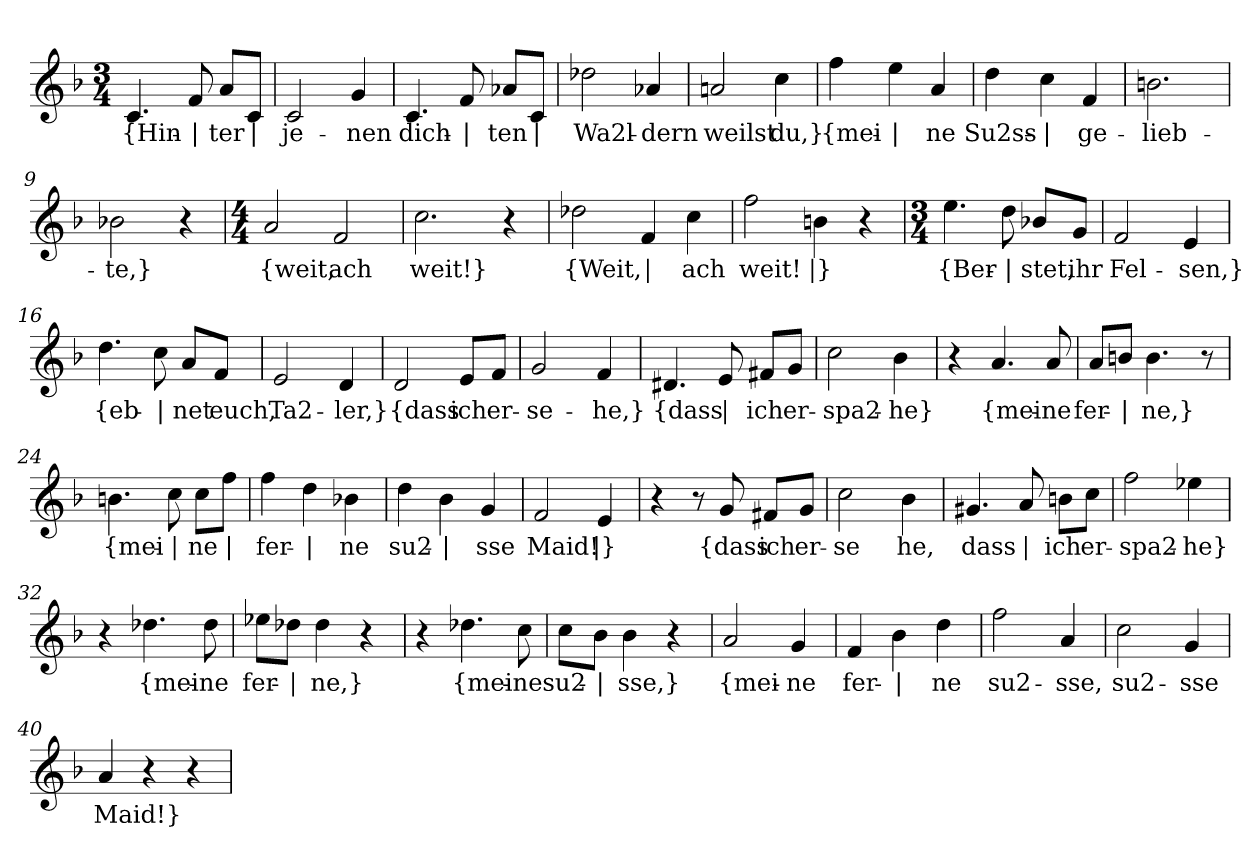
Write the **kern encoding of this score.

**kern	**text
*part1	*part1
*staff1	*staff1
*clefG2	*
*k[b-]	*
*M3/4	*
=1	=1
!	!LO:LY:b
4.c/	{Hin-
!	!LO:LY:b
8f/	|
!	!LO:LY:b
8a/L	-ter
!	!LO:LY:b
8c/J	|
=2	=2
!	!LO:LY:b
2c/	je-
!	!LO:LY:b
4g/	-nen
=3	=3
!	!LO:LY:b
4.c/	dich-
!	!LO:LY:b
8f/	|
!	!LO:LY:b
8a-X/L	-ten
!	!LO:LY:b
8c/J	|
=4	=4
!	!LO:LY:b
2dd-X\	Wa2l-
!	!LO:LY:b
4a-X/	-dern
=5	=5
!	!LO:LY:b
2an/	weilst
!	!LO:LY:b
4cc\	du,}
=6	=6
!	!LO:LY:b
4ff\	{mei-
!	!LO:LY:b
4ee\	|
!	!LO:LY:b
4a/	-ne
=7	=7
!	!LO:LY:b
4dd\	Su2ss-
!	!LO:LY:b
4cc\	|
!	!LO:LY:b
4f/	-ge-
=8	=8
!	!LO:LY:b
2.bn\	-lieb-
!!LO:LB:g=z
=9	=9
!	!LO:LY:b
2b-X\	-te,}
4r	.
=10	=10
*M4/4	*
!	!LO:LY:b
2a/	{weit,
!	!LO:LY:b
2f/	ach
=11	=11
!	!LO:LY:b
2.cc\	weit!}
4r	.
=12	=12
!	!LO:LY:b
2dd-X\	{Weit,
!	!LO:LY:b
4f/	|
!	!LO:LY:b
4cc\	ach
=13	=13
!	!LO:LY:b
2ff\	weit!
!	!LO:LY:b
4bn\	|}
4r	.
=14	=14
*M3/4	*
!	!LO:LY:b
4.ee\	{Ber-
!	!LO:LY:b
8dd\	|
!	!LO:LY:b
8b-X/L	-stet,
!	!LO:LY:b
8g/J	ihr
=15	=15
!	!LO:LY:b
2f/	Fel-
!	!LO:LY:b
4e/	-sen,}
=16	=16
!	!LO:LY:b
4.dd\	{eb-
!	!LO:LY:b
8cc\	|
!	!LO:LY:b
8a/L	-net
!	!LO:LY:b
8f/J	euch,
!!LO:LB:g=z
=17	=17
!	!LO:LY:b
2e/	Ta2-
!	!LO:LY:b
4d/	-ler,}
=18	=18
!	!LO:LY:b
2d/	{dass
!	!LO:LY:b
8e/L	ich
!	!LO:LY:b
8f/J	er-
=19	=19
!	!LO:LY:b
2g/	-se-
!	!LO:LY:b
4f/	-he,}
=20	=20
!	!LO:LY:b
4.d#X/	{dass
!	!LO:LY:b
8e/	|
!	!LO:LY:b
8f#X/L	ich
!	!LO:LY:b
8g/J	er-
=21	=21
!	!LO:LY:b
2cc\	-spa2-
!	!LO:LY:b
4b-\	-he}
=22	=22
4r	.
!	!LO:LY:b
4.a/	{mei-
!	!LO:LY:b
8a/	-ne
=23	=23
!	!LO:LY:b
8a/L	fer-
!	!LO:LY:b
8bn/J	|
!	!LO:LY:b
4.b\	-ne,}
8r	.
=24	=24
!	!LO:LY:b
4.bn\	{mei-
!	!LO:LY:b
8cc\	|
!	!LO:LY:b
8cc\L	-ne
!	!LO:LY:b
8ff\J	|
!!LO:LB:g=z
=25	=25
!	!LO:LY:b
4ff\	fer-
!	!LO:LY:b
4dd\	|
!	!LO:LY:b
4b-X\	-ne
=26	=26
!	!LO:LY:b
4dd\	su2-
!	!LO:LY:b
4b-\	|
!	!LO:LY:b
4g/	-sse
=27	=27
!	!LO:LY:b
2f/	Maid!
!	!LO:LY:b
4e/	|}
=28	=28
4r	.
8r	.
!	!LO:LY:b
8g/	{dass
!	!LO:LY:b
8f#X/L	ich
!	!LO:LY:b
8g/J	er-
=29	=29
!	!LO:LY:b
2cc\	-se
!	!LO:LY:b
4b-\	-he,
=30	=30
!	!LO:LY:b
4.g#X/	dass
!	!LO:LY:b
8a/	|
!	!LO:LY:b
8bn\L	ich
!	!LO:LY:b
8cc\J	er-
=31	=31
!	!LO:LY:b
2ff\	-spa2-
!	!LO:LY:b
4ee-X\	-he}
=32	=32
4r	.
!	!LO:LY:b
4.dd-X\	{mei-
!	!LO:LY:b
8dd-\	-ne
!!LO:LB:g=z
=33	=33
!	!LO:LY:b
8ee-X\L	fer-
!	!LO:LY:b
8dd-X\J	|
!	!LO:LY:b
4dd-\	-ne,}
4r	.
=34	=34
4r	.
!	!LO:LY:b
4.dd-X\	{mei-
!	!LO:LY:b
8cc\	-ne
=35	=35
!	!LO:LY:b
8cc\L	su2-
!	!LO:LY:b
8b-\J	|
!	!LO:LY:b
4b-\	-sse,}
4r	.
=36	=36
!	!LO:LY:b
2a/	{mei-
!	!LO:LY:b
4g/	-ne
=37	=37
!	!LO:LY:b
4f/	fer-
!	!LO:LY:b
4b-\	|
!	!LO:LY:b
4dd\	-ne
=38	=38
!	!LO:LY:b
2ff\	su2-
!	!LO:LY:b
4a/	-sse,
=39	=39
!	!LO:LY:b
2cc\	su2-
!	!LO:LY:b
4g/	-sse
=40	=40
!	!LO:LY:b
4a/	Maid!}
4r	.
4r	.
=	=
*-	*-
